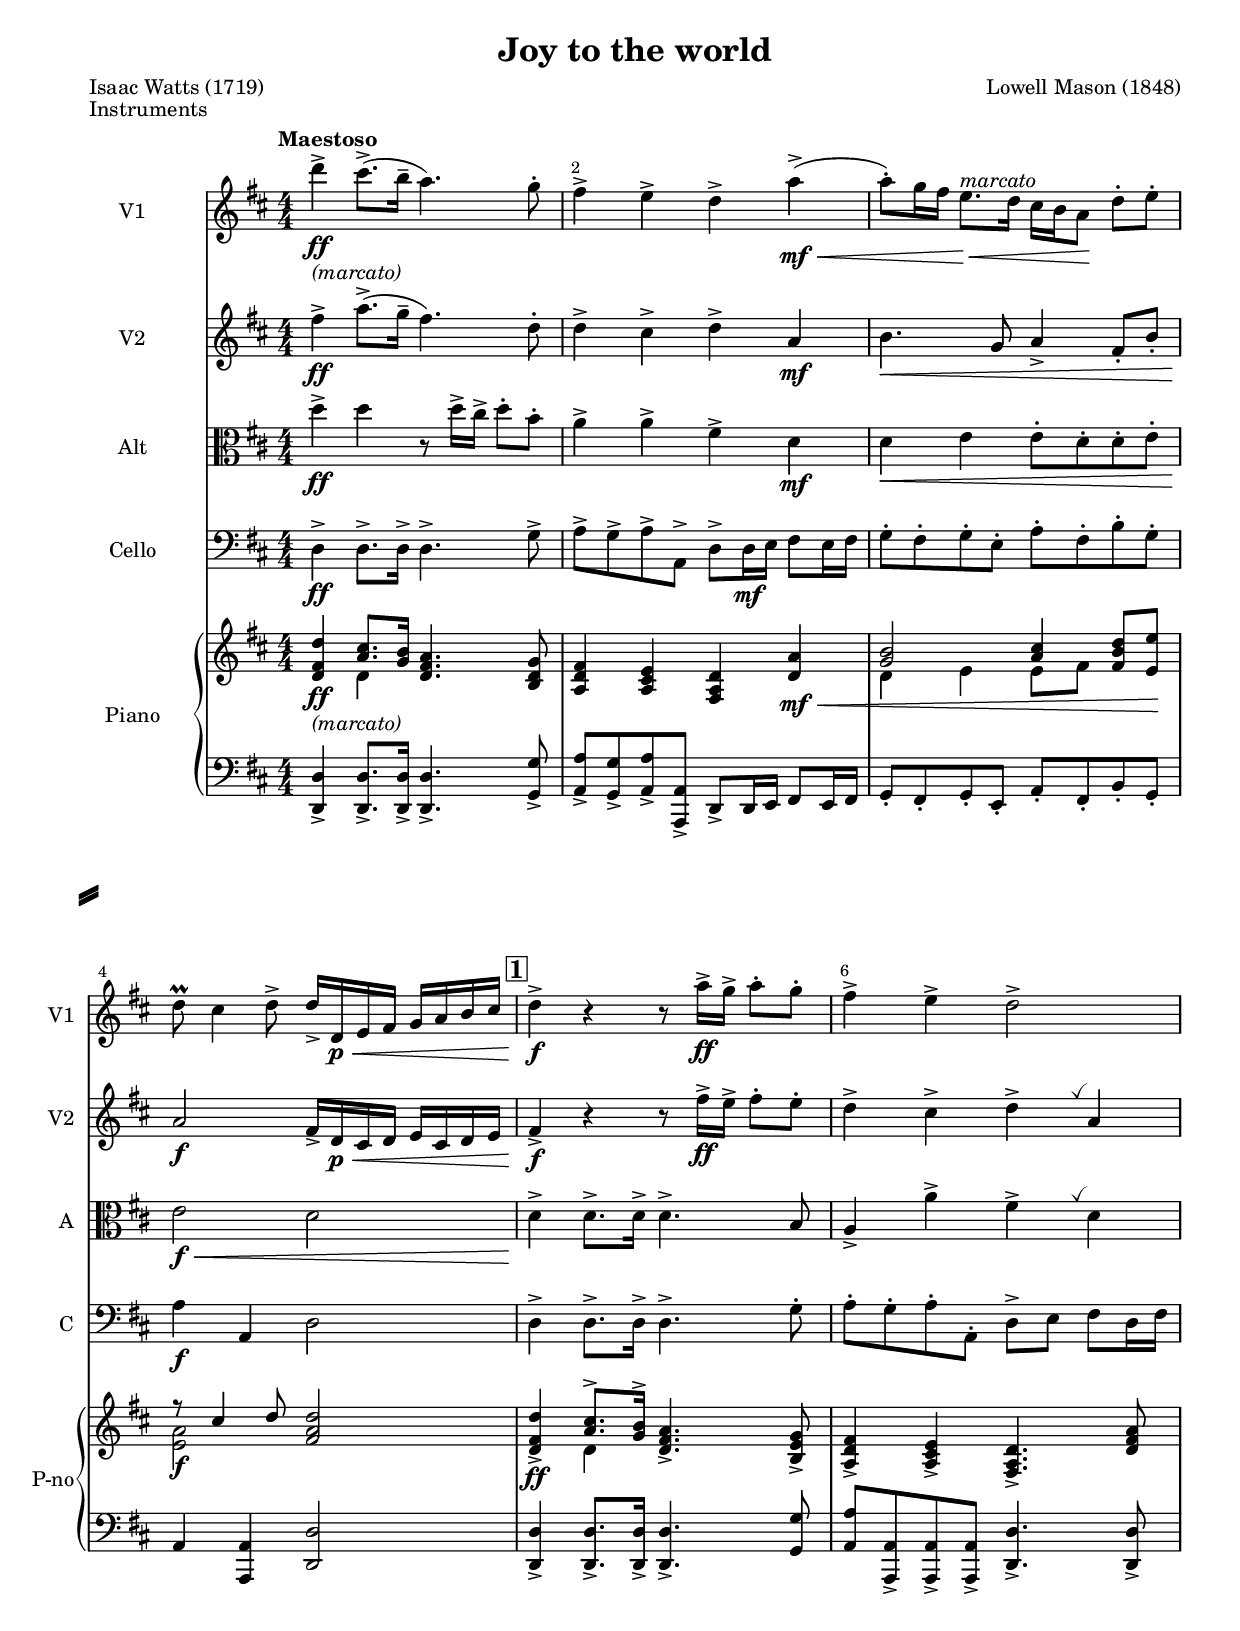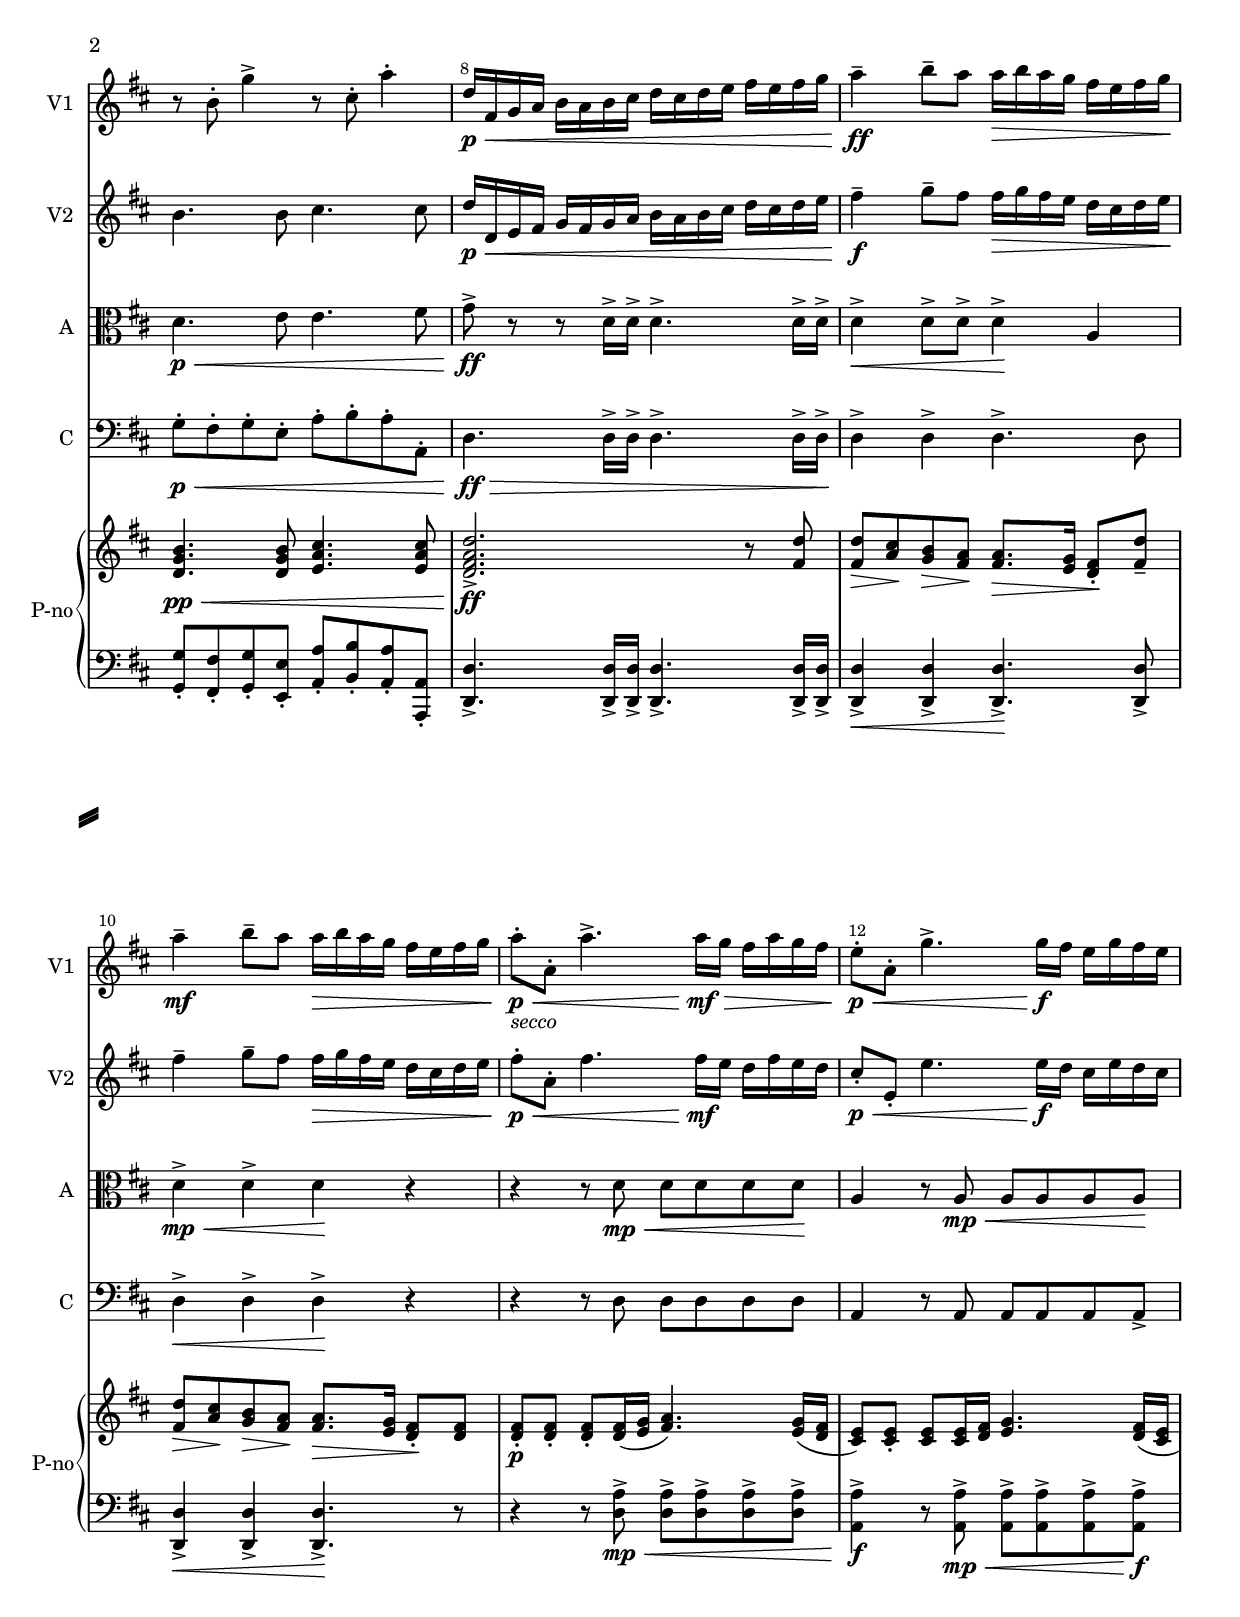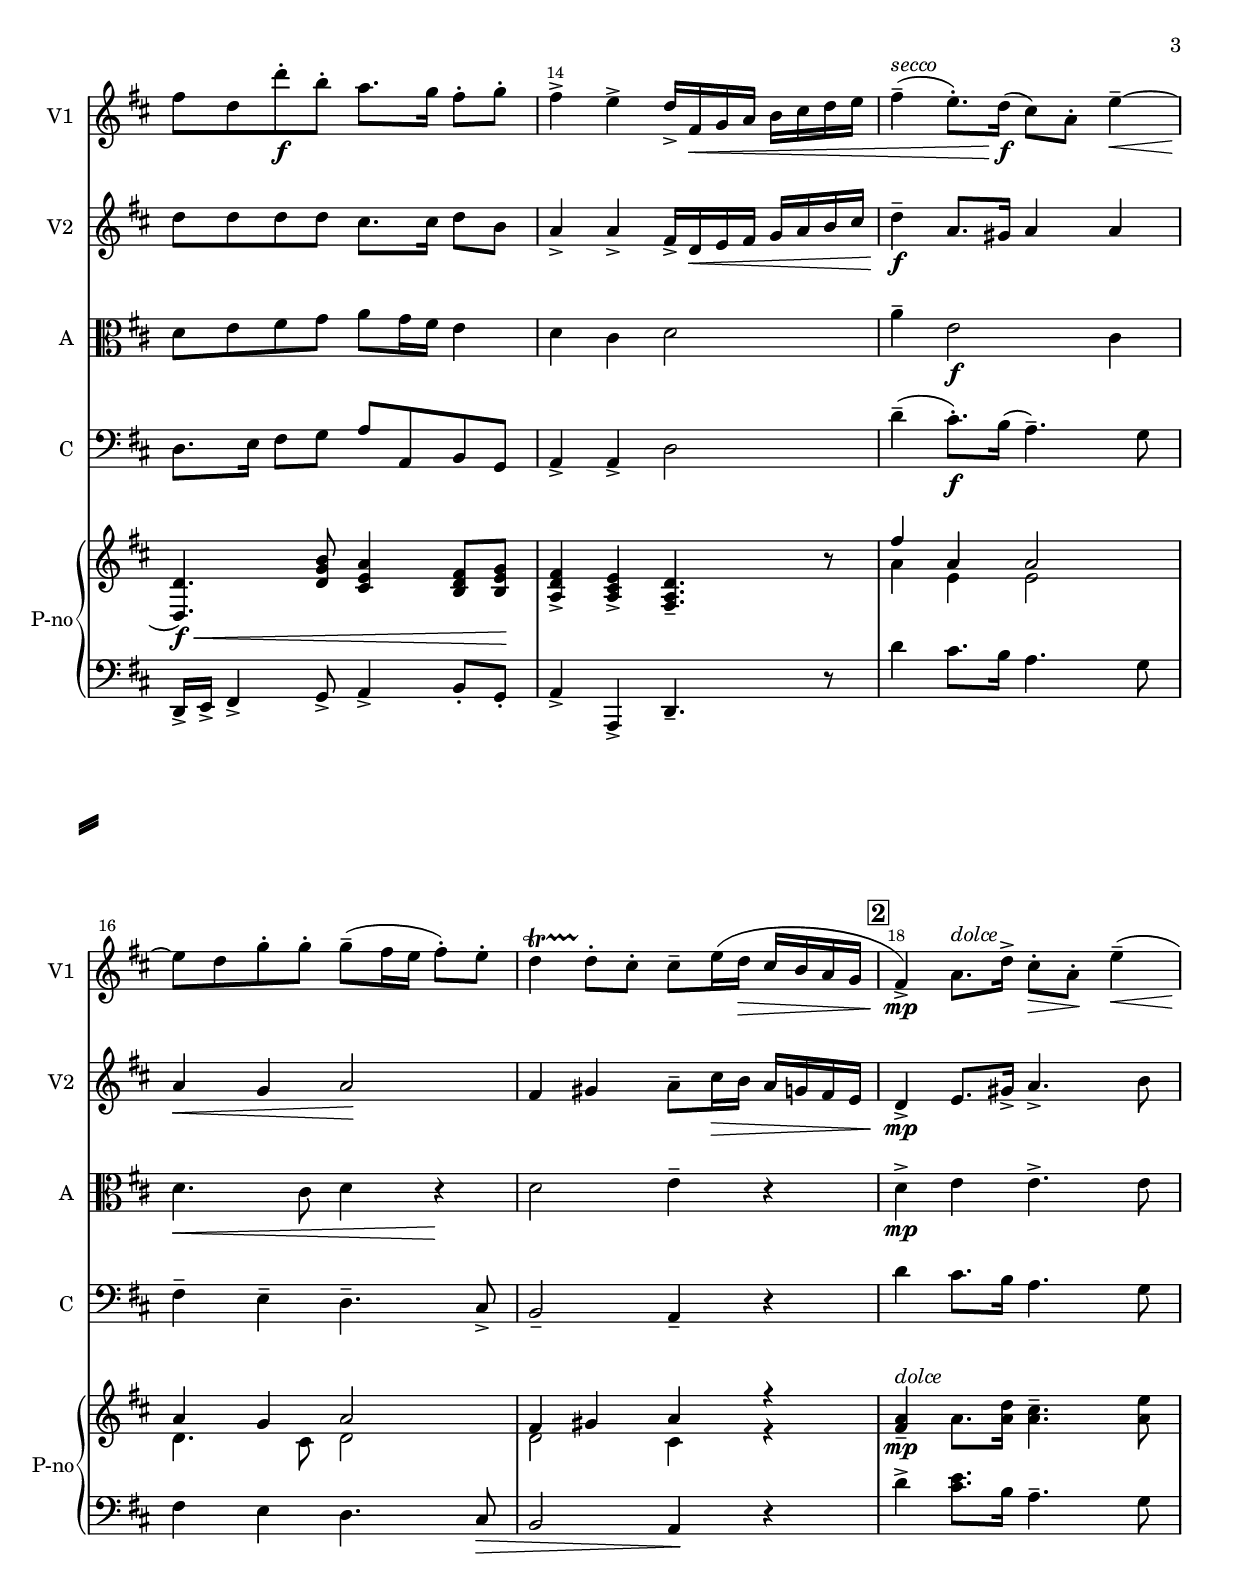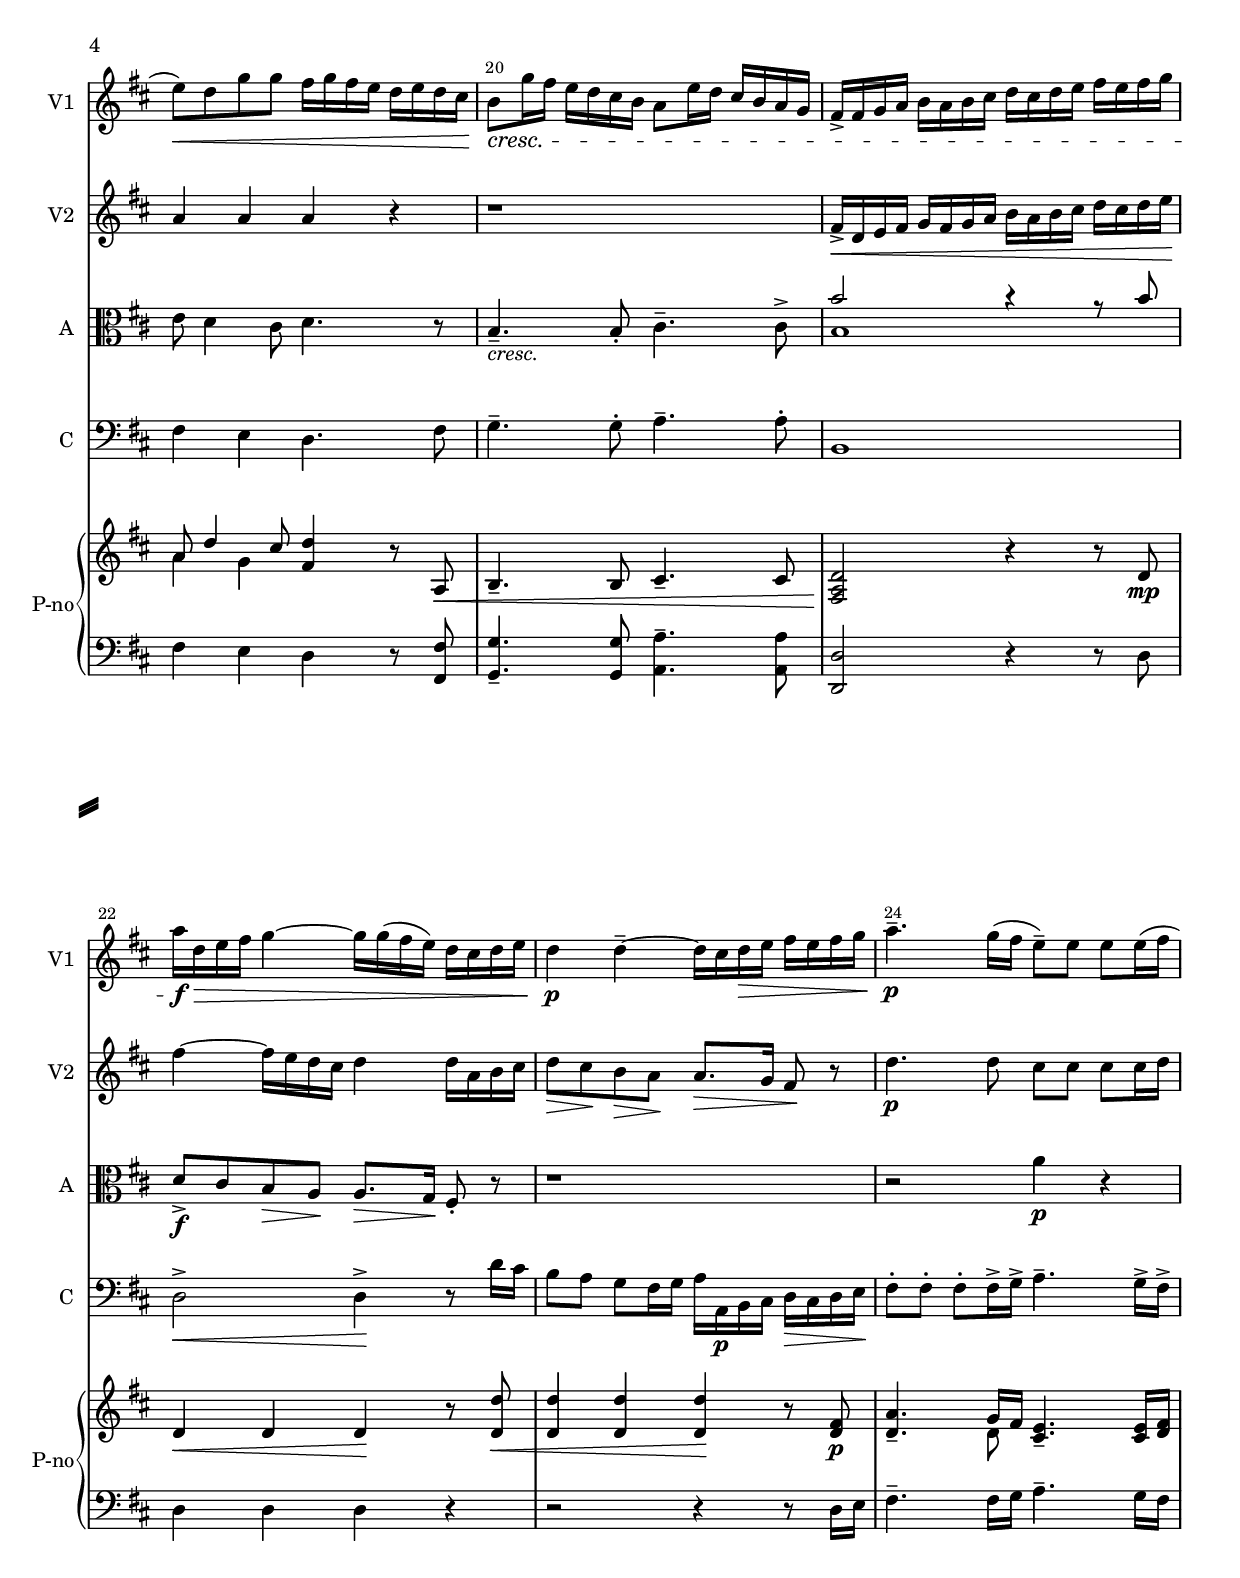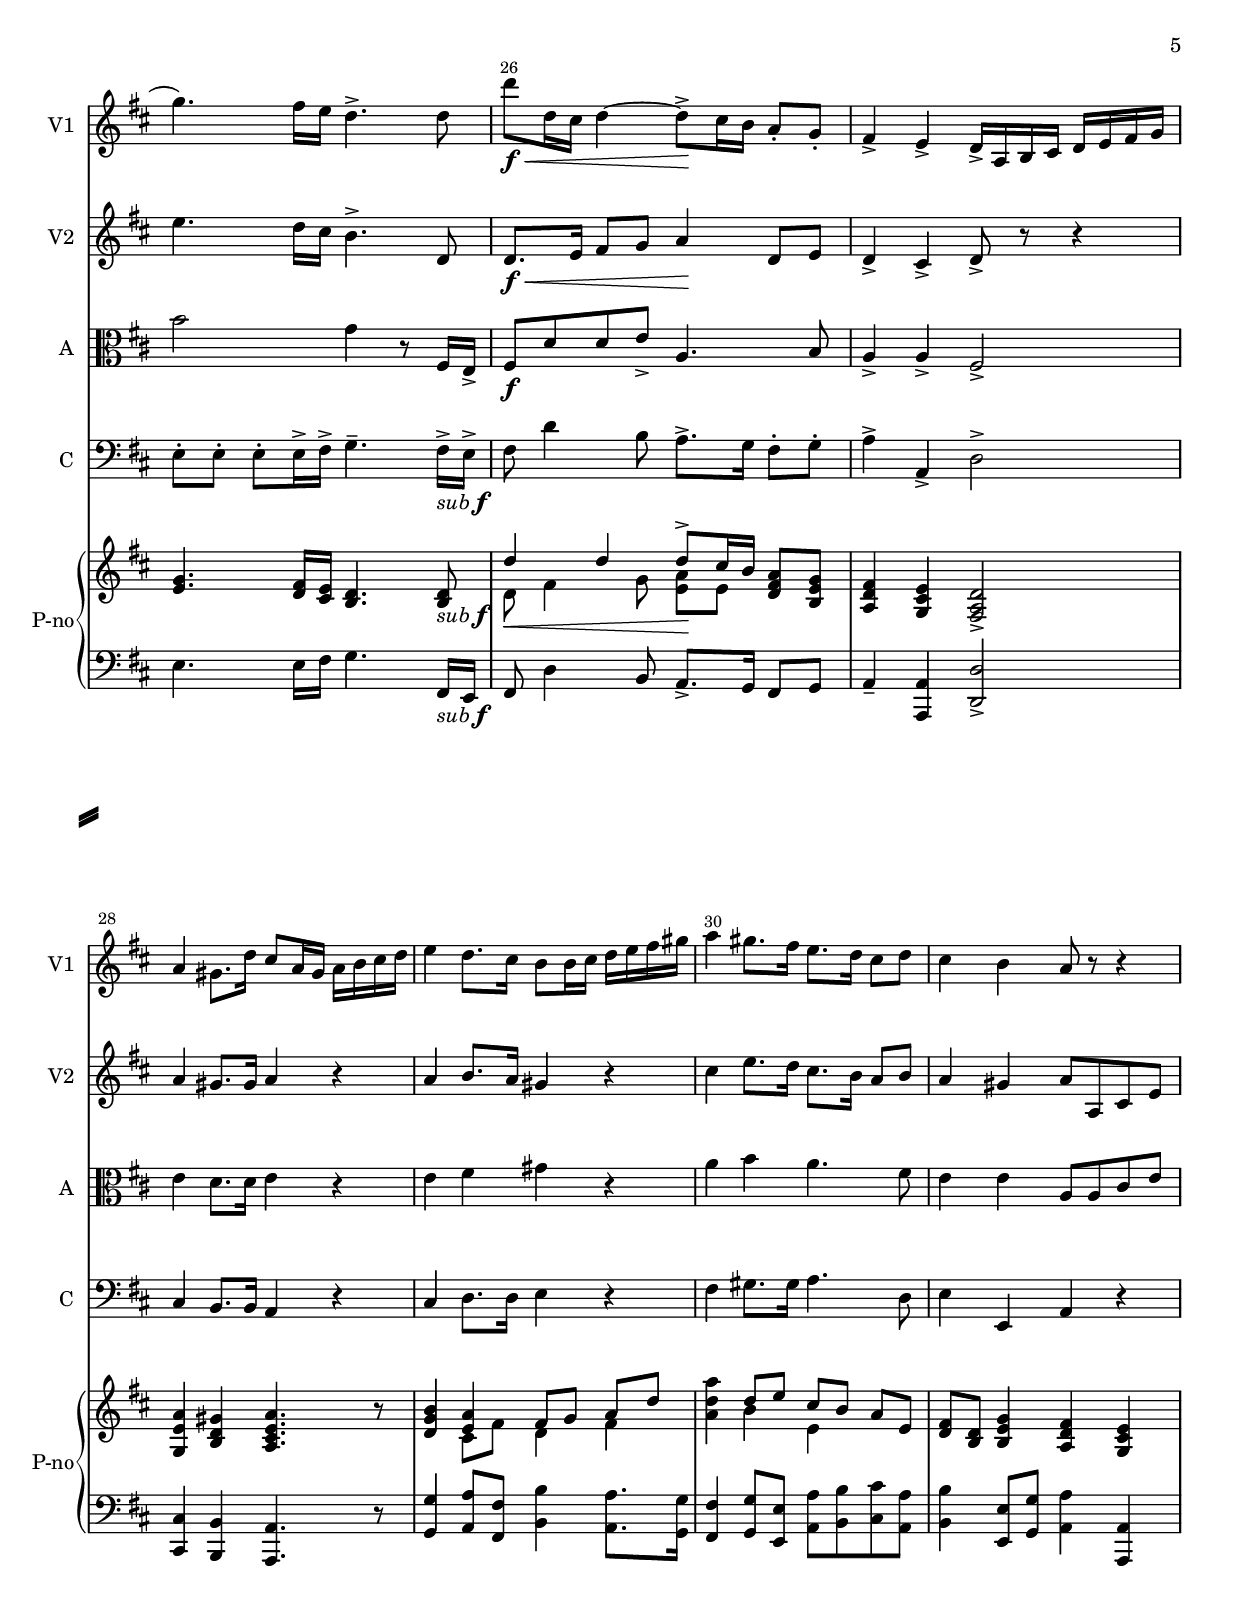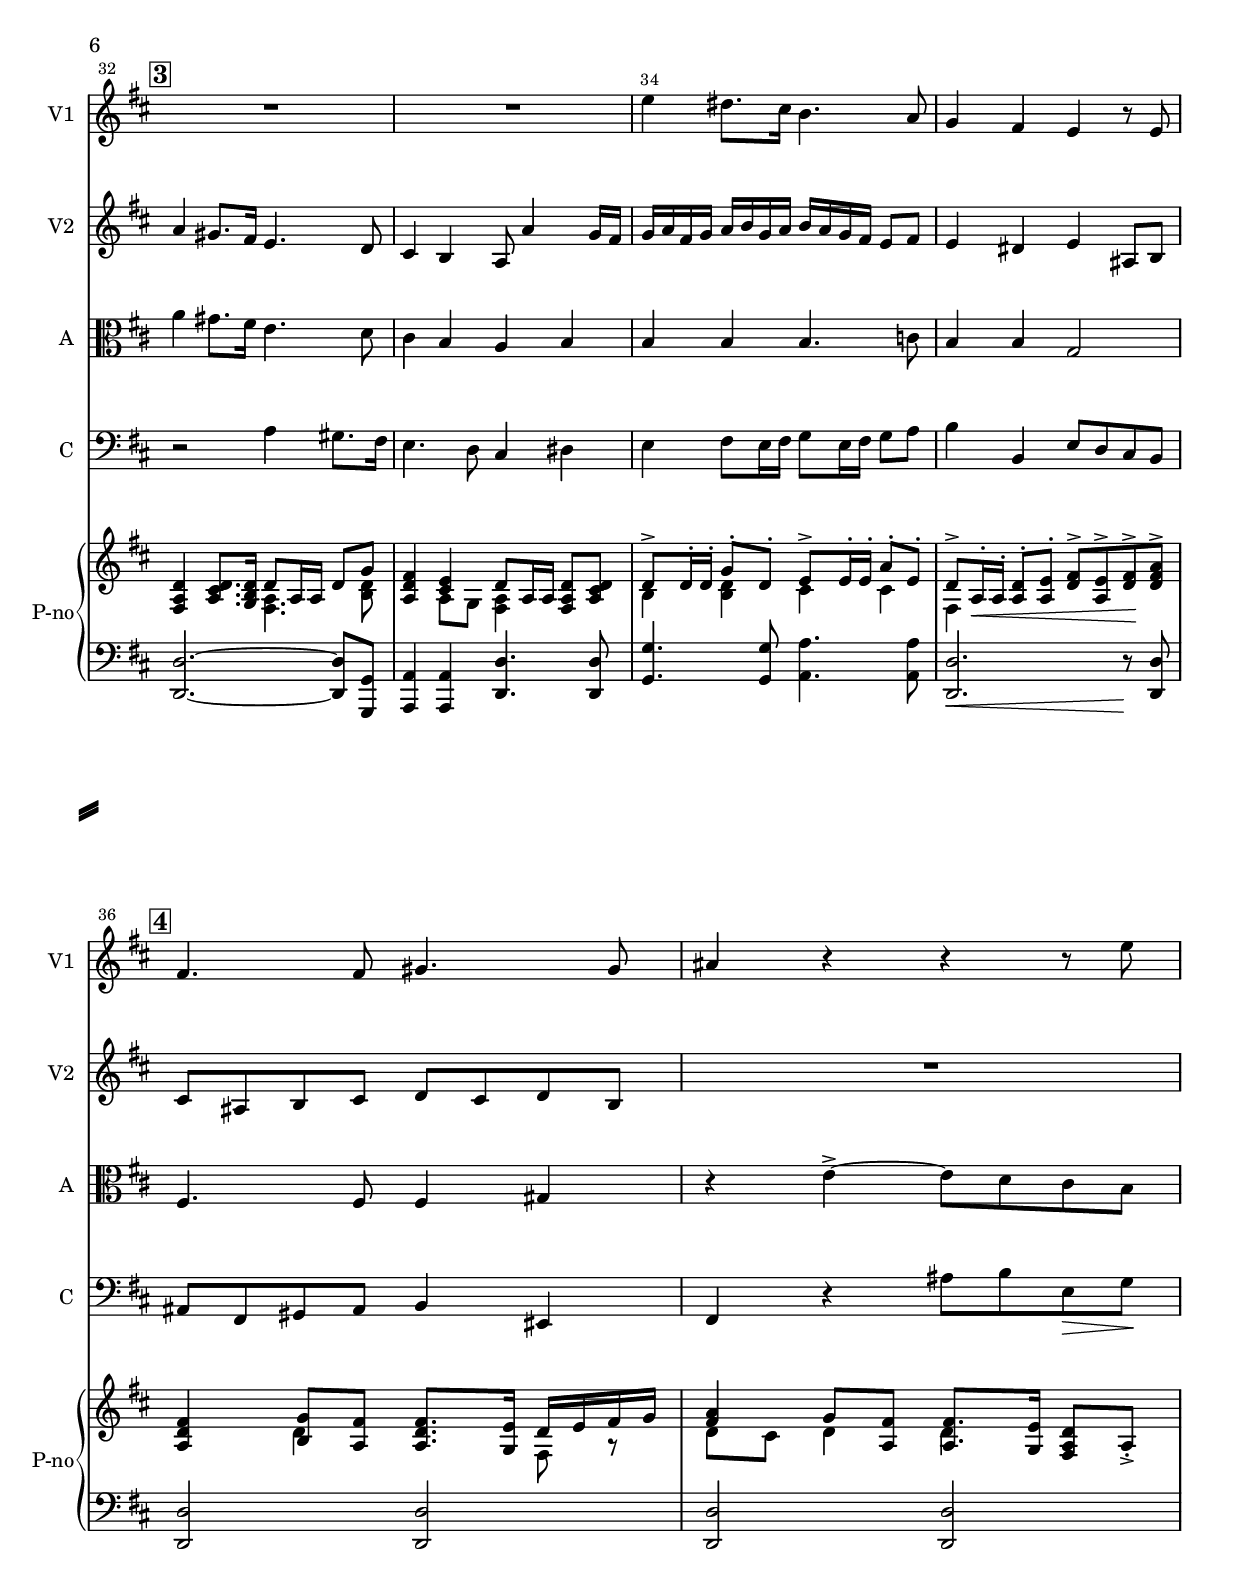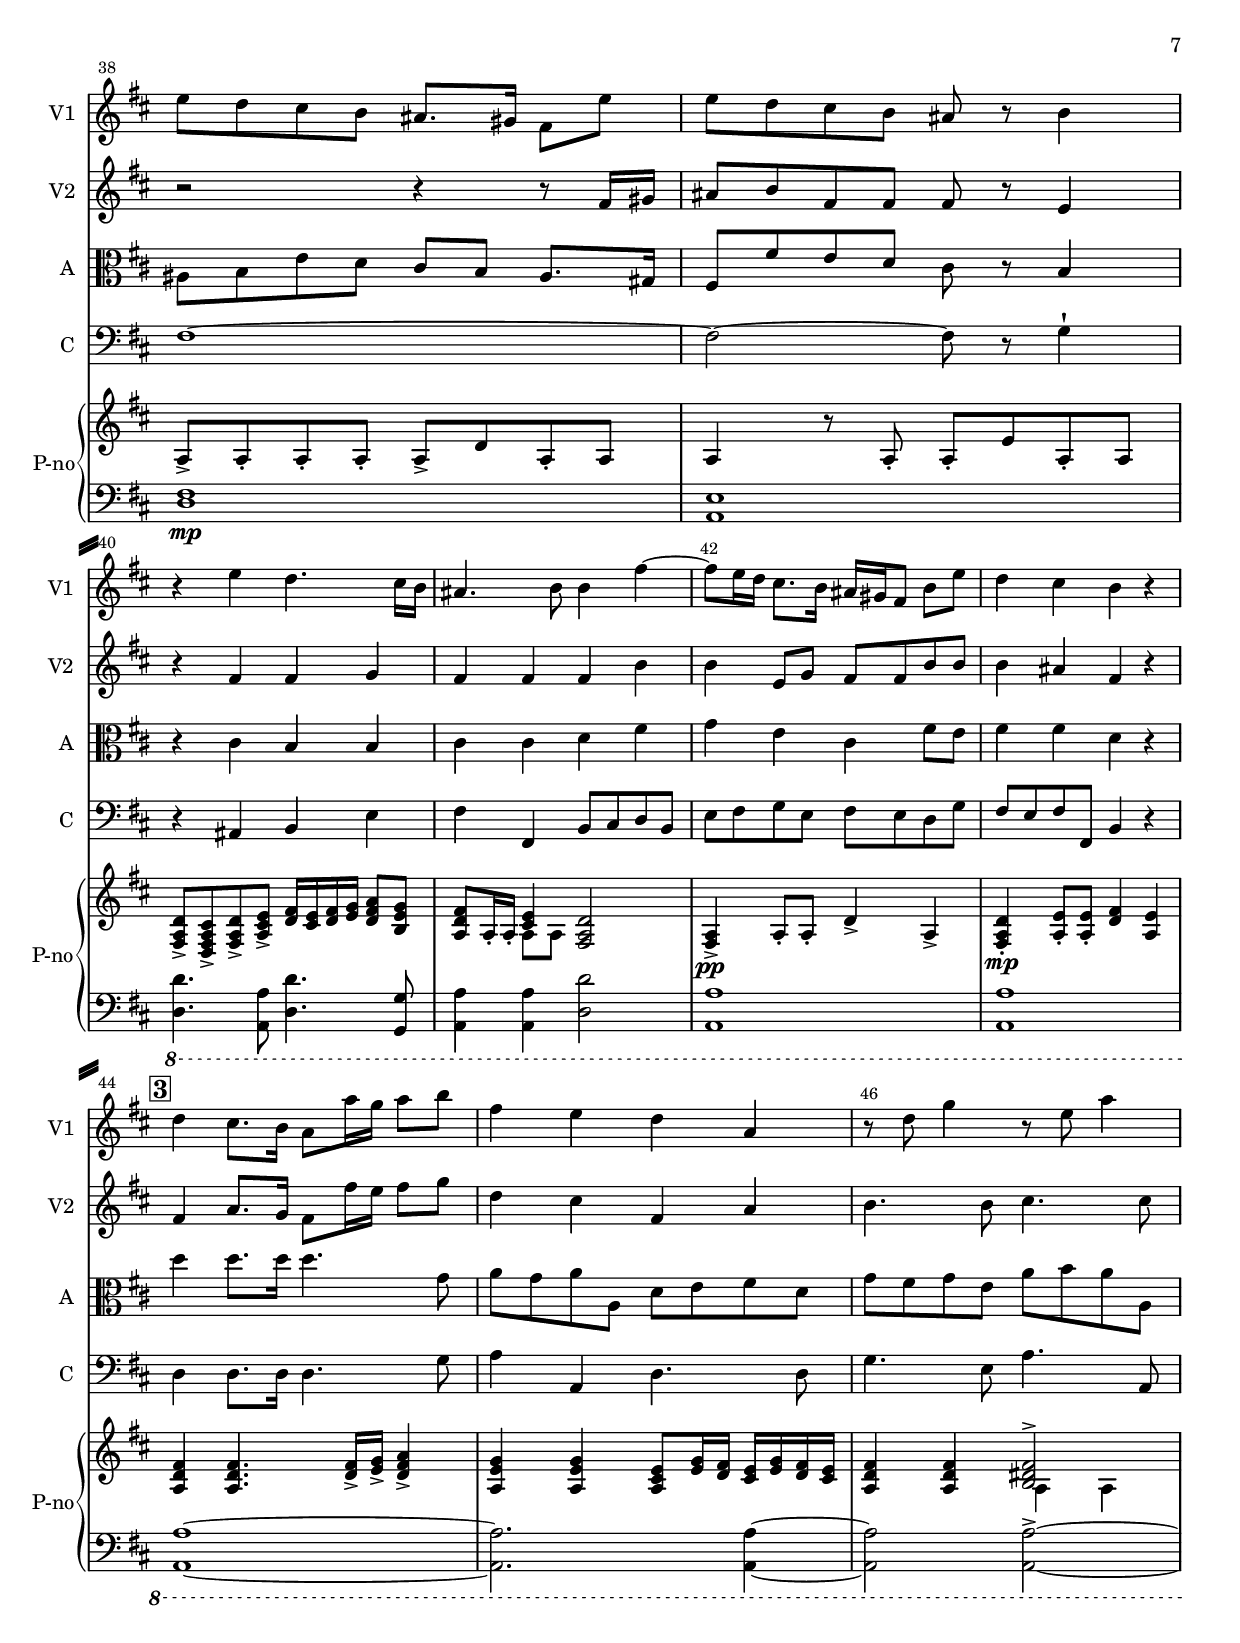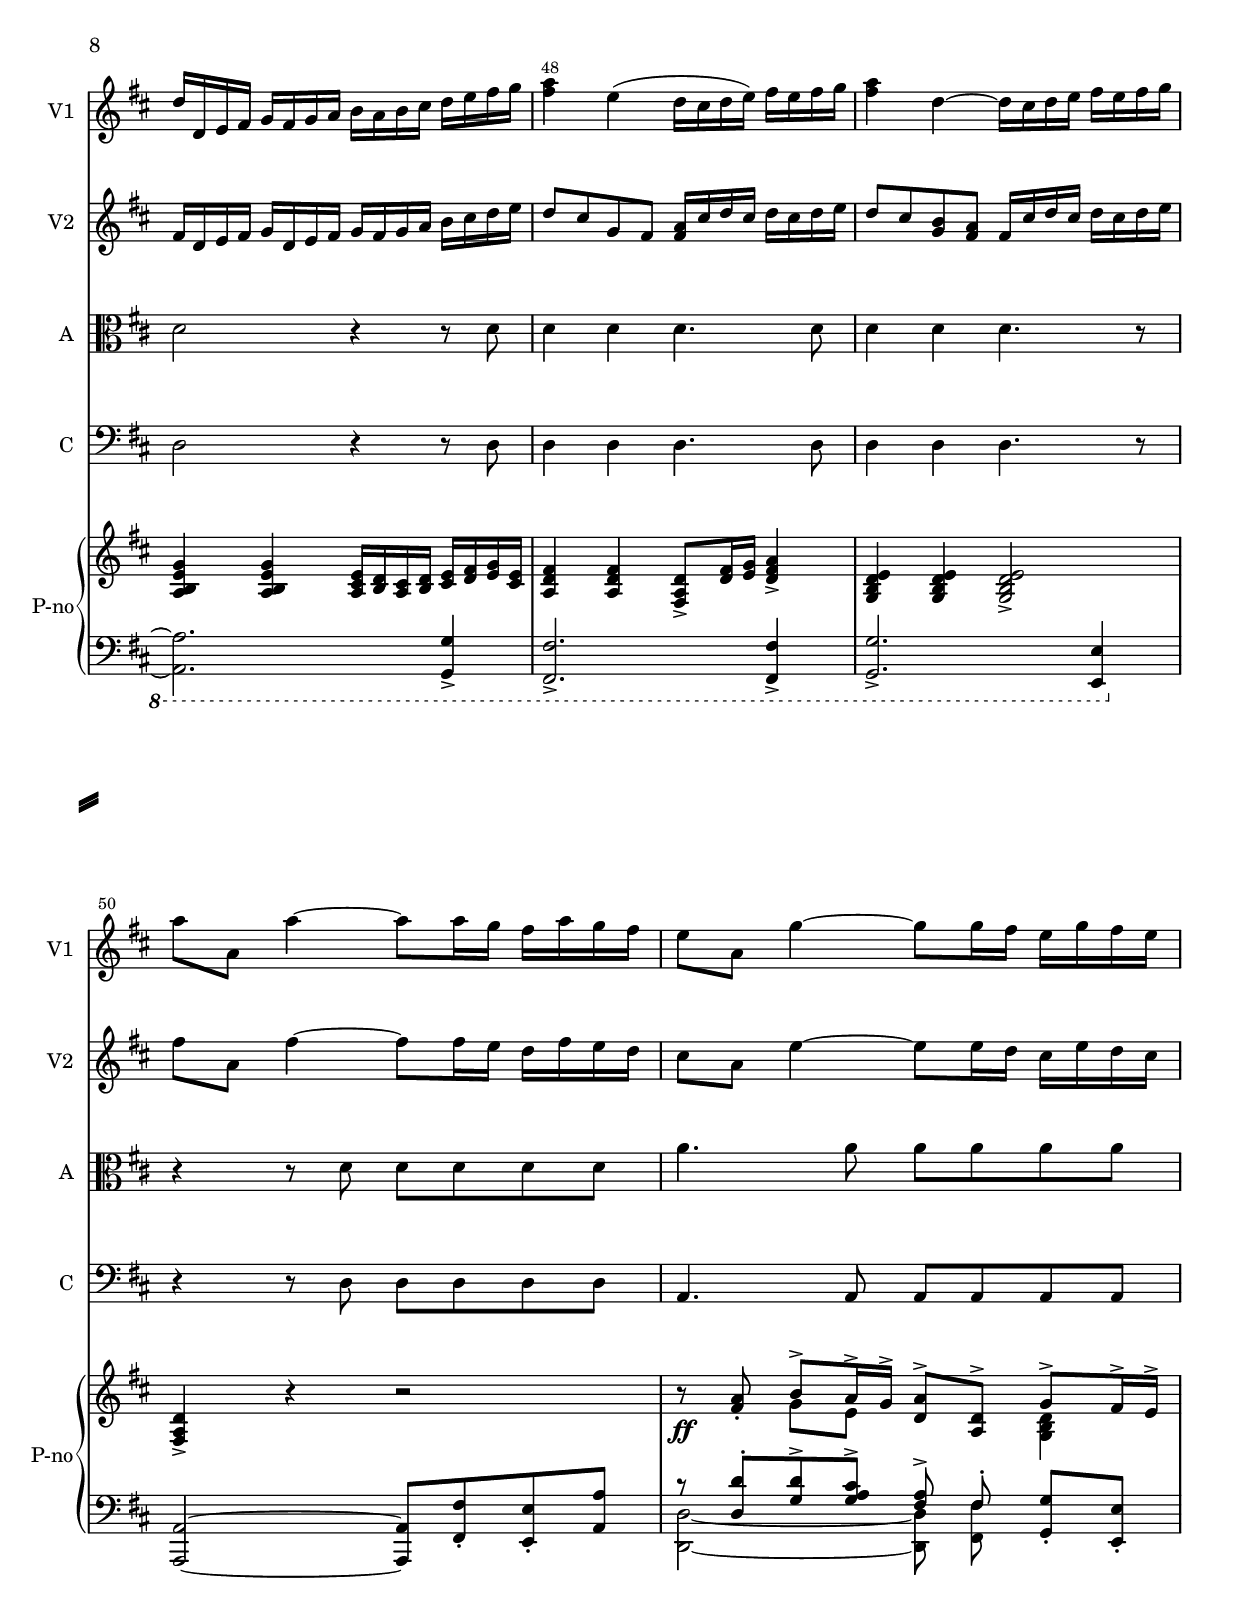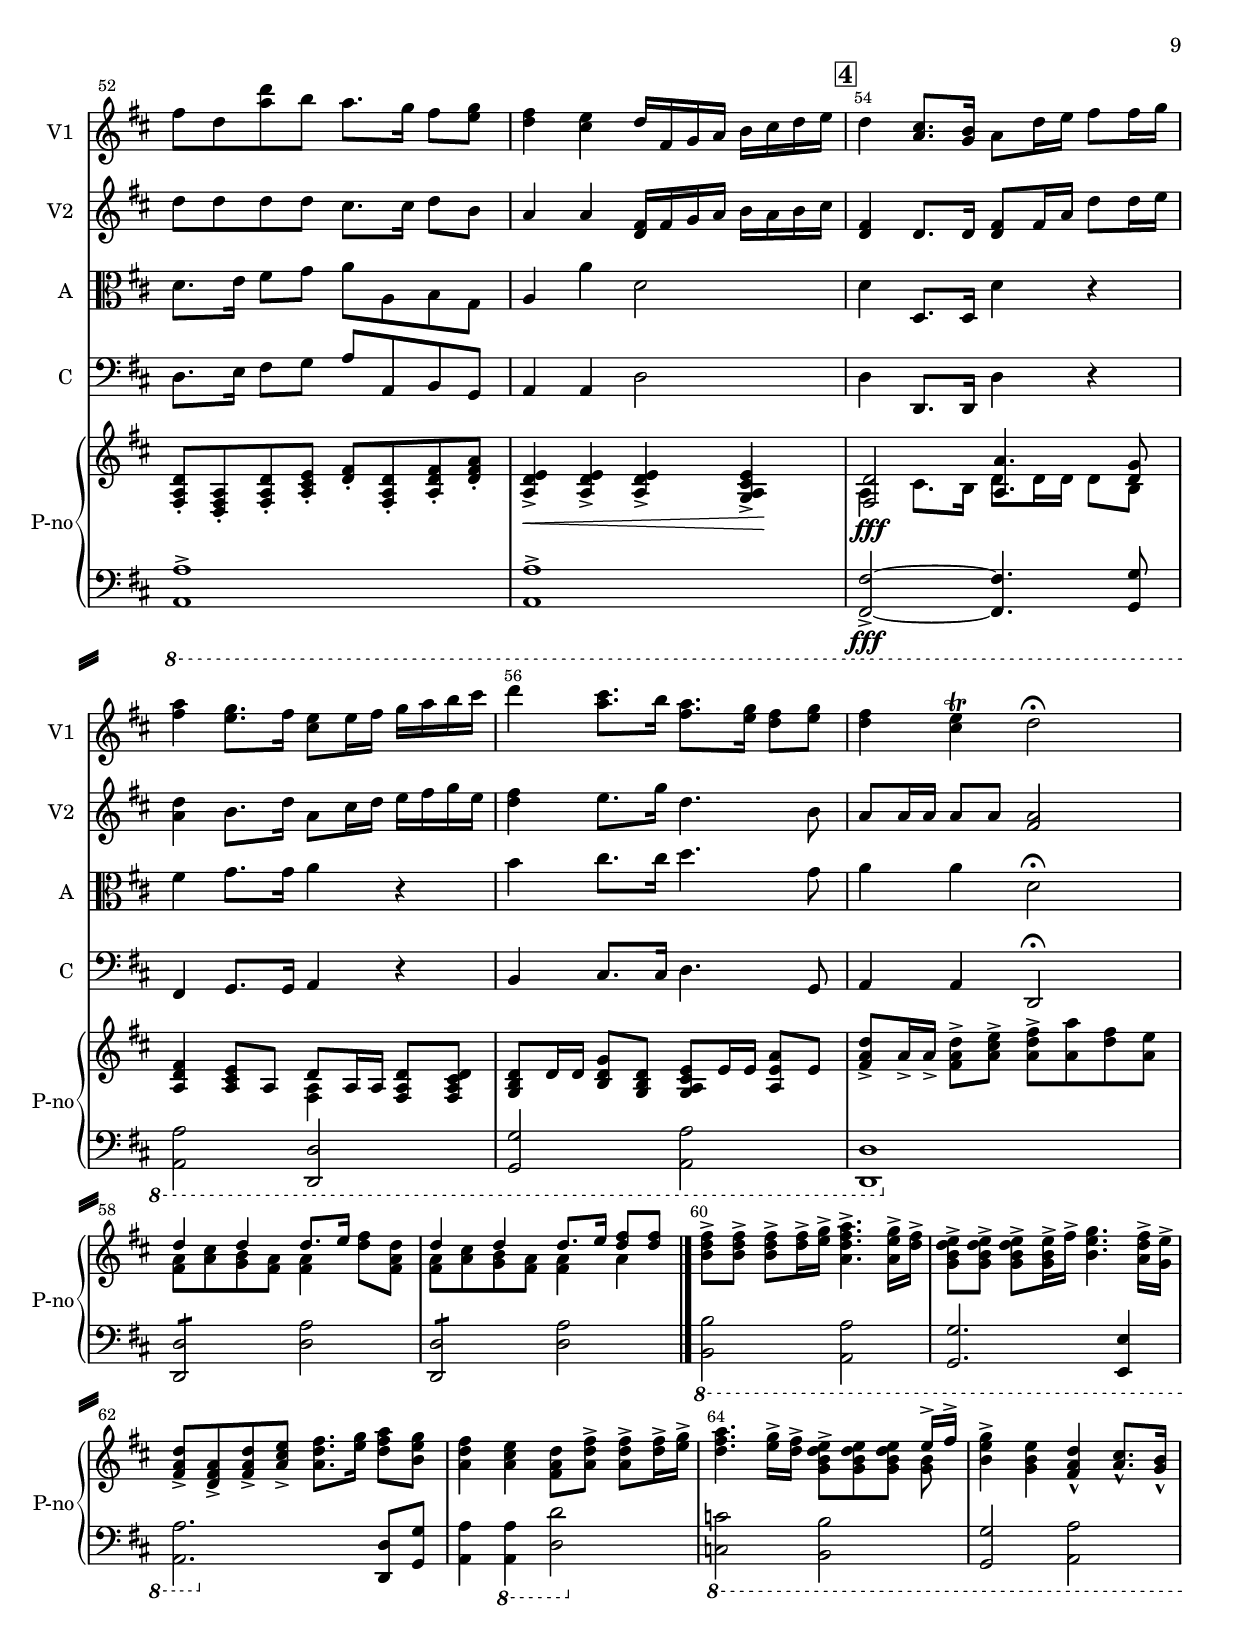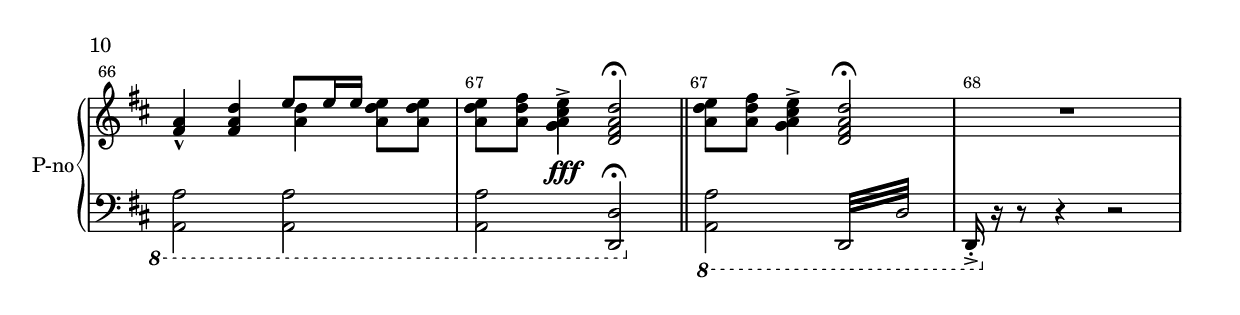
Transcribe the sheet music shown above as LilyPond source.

\version "2.24.2"

% закомментируйте строку ниже, чтобы получался pdf с навигацией
%#(ly:set-option 'point-and-click #f)
#(ly:set-option 'midi-extension "mid")
#(set-default-paper-size "a4")
#(set-global-staff-size 18)

\include "articulate.ly"

\header {
  title = "Joy to the world"
  poet = "Isaac Watts (1719)"
  composer = "Lowell Mason (1848)"
  % Удалить строку версии LilyPond 
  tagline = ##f
}

  \paper {
  top-margin = 15
  left-margin = 15
  right-margin = 10
  bottom-margin = 15
  indent = 20
  ragged-bottom = ##f
%  system-separator-markup = \slashSeparator
}


abr = { \break }
%abr = {}

pbr = { \pageBreak }
%pbr = {}

breathes = { \once \override BreathingSign.text = \markup { \musicglyph #"scripts.tickmark" } \breathe }

melon = { \set melismaBusyProperties = #'() }
meloff = { \unset melismaBusyProperties }
solo = ^\markup\italic"Соло"
tutti =  ^\markup\italic"Все"

co = \cadenzaOn
cof = \cadenzaOff
cb = { \cadenzaOff \bar "||" }
cbr = { \bar "" }
cbar = { \cadenzaOff \bar "|" \cadenzaOn }
stemOff = { \hide Staff.Stem }
nat = { \once \hide Accidental }
%stemOn = { \unHideNotes Staff.Stem }

partiall = { \set Timing.measurePosition = #(ly:make-moment -1/4) }

global = {
  \key d \major
  \time 4/4
  \numericTimeSignature
  \override Score.BarNumber.break-visibility = #end-of-line-invisible
  \override Score.BarNumber.X-offset = #1
  \override Score.BarNumber.self-alignment-X = #LEFT
%  \override DynamicText.X-offset = #-2.5
  \override MultiMeasureRest.expand-limit = #2
  \set Score.barNumberVisibility = #(every-nth-bar-number-visible 2)
  \set Score.rehearsalMarkFormatter = #format-mark-box-numbers
  \set Score.skipBars = ##t
}

sopvoice = \relative c'' {
  \global
  \dynamicUp
  \autoBeamOff
  R1*4
  
  
  % soprano 1
  \mark \default
  d4->_\f cis8.-> b16-> a4.-> g8 |
  fis4 e d4. a'8 |
  b4.\< b8 cis4. cis8\! | \abr
  
  d2. r8 d |
  d[(\> cis])\! b[(\> a])\! a8.[(\> g16] fis8)\! d' |
  d[(\> cis])\! b[(\> a])\! a8.[(\> g16] fis8)\! fis | \abr
  
  fis8 fis\< fis fis16[( g]) a4.\! g16[( fis]) |
  e8\< e e e16[( fis])\! g4. fis16[( e]) |
  d8\<( d'4) b8 a8.[(\! g16] fis8) g | \abr
  
  fis4 e d2 |
  R1*3
  
  % soprano 2
  \mark \default
  a'4_\mp_\< a8. d16 cis4. e8 |
  a,8(\! d4) cis8 d4. r8 | \abr
  
  R1*2 | r2 r4 r8 d |
  d8[(\> cis])\! b[(\> a])\! a8.[(\> g16] fis8)\! fis | \abr
  
  a4.\> g16[( fis])\! e8 e e e16[( fis]) |
  g4.\> fis16[( e]) d8\! d d d |
  d'4\< d d8( cis16[ b]\! a8) g | \abr
  fis4 e d2 |
  R1*4
  \abr
  
  % soprano 3
  \break
  \change Staff = tenorstuff
  \mark \default
  d4_\f-> d8.-> d16-> d4.-> g8 |
  fis4 e d4. fis8 |
  g4.\< g8 e4. e8\! |
  d2. r8 fis | \abr
  
  fis([\> a])\! g([\> fis])\! fis8.([\> e16] d8)\! fis |
  fis([\> a)]\! g[(\> fis)]\! fis8.[(\> e16] d8)\! r |
  r4. a8 a8 d a a | \abr
  
  a4 r8 a8 a e' a, a |
  a\<( d4) e8 fis8.[( g16]\! a8) g |
  fis4 e d2
  

  R1*12
   \break
  \change Staff = upstaff 
  %soprano 4
  
  \mark \default
  d'4_\ff_\< cis8. b16 a4. g8 |
  fis4 e\! d4. a'8_\< |
  b4. b8 cis4. cis8 |
  d2.\! r8 d | \abr
  
  d4 d d4. d8 |
  d4 d d8.[( e16] fis8) fis |
  <d fis> q q q16[( <g e>]) <a fis>4. <g e>16[( <fis d>]) | \abr
  
  <d e>8 q q <d e>16[( <d fis>]) <e g>4. fis16[( e]) |
  d4. <cis e>8 <d fis>8.[( <e g>16]) <fis a>8[( <e g>]) |
  <d fis>4 <cis e> <a d>2
  
  R1*6
  \bar "|."
  
  
}


altvoice = \relative c' {
  \global
  \dynamicDown
  \autoBeamOff
  R1*4
  
  % alto 11
  fis4 a8. g16 fis4. e8 |
  d4 cis d4. fis8 |
  g4. g8 e4. e8 |
  
  fis2. r8 fis |
  fis([ a)] g([ fis)] fis8.([ e16] d8) fis |
  fis([ a)] g([ fis)] fis8.([ e16] d8) d |
  
  d8 d d d16[( e]) fis4. e16([ d)] |
  cis8 cis cis cis16[( d]) e4. d16[( cis)] |
  d8( a'4) g8 e4( d8) e |
  
  d4 cis d2 |
  R1*3
  
  % alto 2
  fis4 e8. a16 a4. a8 |
  a4 g fis4. r8 |
  
  R1*3 | r2 r4 r8 d |
  d4. d8 cis cis cis cis16[( d]) |
  e4. d16[( cis]) b8 b b b |
  d( fis4) g8 a8.[( e16] fis8) e |
  
  d4 cis d2 | R1*4
  
  %alto 3
    \change Staff = tenorstuff
  d4 cis8. b16 a4. d8 |
  d4 cis d4. d8 |
  d4. d8 cis4. cis8 |
  d2. r8 d |
  
  d4 d d4. d8 |
  d4 d d( d8) a |
  a a a a a4. a8 |
  
  a a a a a4.  a8 |
  a( d4) cis8 d8.[( e16] fis8) e |
  d4 cis a2 |
 
  R1*12
   \change Staff = upstaff
  %R1*12
  
  % alto 4
  
  d'4 cis8. b16 a4. g8 |
  fis4 e d4. a'8 |
  b4. b8 cis4. cis8 |
  d2. r8 d8 |
  
  d8[(\> cis])\! b[(\> a])\! a8.[(\> g16] fis8\!) d' |
  d8[(\> cis])\! b[(\> a])\! a8.[(\> g16] fis8\!) d' |
  b8\< b b b8 d4.\! d8\< |
  
  <g, b>8 q q q16[( a]) b4.\! a16[(\> g])\! |
  fis4.\< a8 a4 d8[( b]) |
  a4 a fis2\! |
  R1*6
  
}


tenorvoice = \relative c' {
  \global
  \dynamicUp
  \autoBeamOff
  R1*4
  
  % tenor 1
  a4 d8. d16 d4. b8 |
  a4 g fis4. d'8 |
  d4. d8 a4. a8 |
  
  d,2. r8 d' |
  d4 d d4. d8 |
  d4 d d4. r8 |
  
  r4 r8 a8 a a a a |
  a4. a8 a a a a |
  fis8( a4) d8 cis8.[( a16] d8) b |
  
  a4 g fis2 |
  R1*3
  
  % tenor 2
  d'4 cis8. b16 a4. g8 |
  fis4 e d4. a'8\< |
  b4. b8 cis4. cis8 |
  d2.\! r8 d |
  d8[(\> cis])\! b[(\> a])\! a8.[(\> g16] fis8)\! r8 |
  r2 r4 r8 d16[( e]) |
  
  fis8\< fis fis fis16[( g]) a4. g16[( fis]) |
  e8 \< e e e16[( fis]) g4.\! fis16[( e]) |
  fis8( d'4) d8 e4( d8) b |
  
  a4 g fis2 | R1*4
  
  %tenor 3
    \change Staff = bassstuff
   fis4 a8. g16 fis4. b8 |
  a4 a8[( g]) fis4. a8 |
  b4. b8 a4. g8 |
  fis2. r8 a |
  
  a[( cis]) b[( a]) a8.[( g16] fis8) a |
  a[( cis]) b[( a]) a8.[( g16] fis8) a16[( g]) |
  fis8 fis fis fis16([ g)] a4. g16[ fis] |
  
  e8 e e e16([ fis)] g4. fis16([ e)] |
  fis8.[( g16] a8) a a4( d8) b |
  a4 a8[( g]) fis2
  
  R1*12
  \change Staff = downstaff
 % R1*12
  
  %tenor 4
  
  d'4 cis8. b16 a4. g8 |
  fis4 e d4. a'8 |
  b4. b8 cis4. cis8 |
  d2. r8 d |
  
  d4 d d4. d8 |
  d4 d d8.[( e16] fis8) fis |
  <fis d> q q q16[( <g e>]) <fis d>4. <g e>16[( <fis d>]) |
  
  <b, d>8 q q q q4. fis'16[( e]) |
  d4. <cis e>8 <d fis>8.[( <e g>16]) <d fis>8[( <b e>]) |
  <d fis>4 <cis e> d2 |
  R1*6
  
}


bassvoice = \relative c {
  \global
  \dynamicUp
  \autoBeamOff
  R1*4
  
  %bass 1
  d4-> d8.-> d16-> d4.-> g,8-> |
  a4 a d4. r8 |
  R1 |
  
  r2 r4 r8 d8 |
  d4\< d d4.\! d8 |
  d4\< d d4.\! r8 |
  
  r4 r8 d d\< d d d\! |
  a4. a8 a\< a a a\! |
  d16[( e] fis4) g8 a4( b8) g |
 
  a4 a, d2 |
  R1*3
  
  % bass 2
  R1 | r2 r4 r8 fis |
  
  g4. g8 a4. a8 |
  d,2. r4 |
  R1*2 |
 
  R1
  r2 r4 r8 fis16[( e]) |
  fis8( d'4) b8 a8.[( g16] fis8) g |
  
  
  a4 a, d2 | R1*4
  
  %bass 3
  \change Staff = bassstuff
  d4-> d8.-> d16-> d4.-> g,8 |
  a4 a d4. d8 |
  g4. g8 a4. a8 |
  d,2. r8 d |
  
  d4 d d4. d8 |
  d4 d d4. a'8 |
  d,8\< d d d16[( e]) fis4.\! e16[( d]) |
  
  a8\< a a a a4.\! a8 |
  d4. a8 d4. g,8 |
  a4 a d2
  
   
   R1*12
   \change Staff = downstaff
   %  R1*12
  
  %bass 4

  d'4 cis8. b16 a4. g8 |
  fis4 e d4. a'8 |
  b4. b8 cis4. cis8 |
  d2. r8 d |
  
  d8[( cis]) b[( a]) a8.[( g16] fis8) d' |
  d8[( cis]) b[( a]) a8.[( g16] fis8) d' |
  b8 b b b a4. a8 |
  
  g8 g g g g4. e8 |
  a4. a8 a4 d,8[( <g g,>]) |
  <a a,>4 q <a d,>2
  R1*6
  
}

lyricscore = \lyricmode {
  \set stanza = "1. " Joy to the World; the Lord is come!
Let earth re -- ceive her King!
Let e -- v'ry heart pre -- pare Him room,
And Heaven and na -- ture sing.
And Heaven and na -- ture sing.
And Heaven, and Heaven, and na -- ture sing.

 \set stanza = "2. " Joy to the earth, the Sa -- vior reigns!

rocks, hills and plains

Re -- peat the sound -- ing joy.
Re -- peat the sound -- ing joy.
Re -- peat, re -- peat  the sound -- ing joy.

 \set stanza = "3. " No more let sins and so -- rrows grow,
Nor thorns in -- fest the ground;
He comes to make his bless -- ings flow
Far as the curse is found.
Far as the curse is found.
Far as the curse is found.

 \set stanza = "4. " He rules the world with truth and grace,
And makes the na -- tions prove
The glo -- ries of His right -- eous -- ness,
And won -- ders of His love.
And won -- ders of His love.
And won -- ders, won -- ders of His love.
}

lyricscorea = \lyricmode {


\repeat unfold 47 \skip 1
Sa -- vior

\repeat unfold 21 \skip 1

\repeat unfold 8 \skip 1 %No more let sins and so -- rrows grow,
\repeat unfold 6 \skip 1 %Nor thorns in -- fest the ground;
\repeat unfold 8 \skip 1 %He comes to make his bless -- ings flow
Far as the curse is found.
Far as the curse is found.
Far as, % far as the curse is found.


}

lyricscoret = \lyricmode {


\repeat unfold 22 \skip 1
And Heaven and na -- ture sing.
And Heaven and na -- ture sing,


\repeat unfold 14 \skip 1
Let men their songs e -- mploy;
While fields and floods, 
Re -- peat the sound -- ing joy.
Re -- peat the sound -- ing joy.
Re -- peat, re -- peat the sound -- ing joy.

% No more let sins and so -- rrows grow,
% Nor thorns in -- fest the ground;
\repeat unfold 14 \skip 1

%He comes to make his bless -- ings flow
\repeat unfold 8 \skip 1
Far as the curse is found.
Far as the curse is found.
Far as, % far as the curse is found.


}

lyricscoreb = \lyricmode {

\repeat unfold 48 \skip 1

\repeat unfold 8 \skip 1 

% No more let sins and so -- rrows grow,
% Nor thorns in -- fest the ground;
\repeat unfold 14 \skip 1

%He comes to make his bless -- ings flow
%\repeat unfold 9 \skip 1
Far as the curse is found.
Far as the curse is found.
Far as, far as the curse is found.

He rules the world with truth and grace,
And makes the na -- tions prove
The glo -- ries of His right -- eous -- ness,m
And won -- ders of His love.
}

choirscore = \new ChoirStaff <<
      \new Staff = "upstaff" \with {
        instrumentName = \markup { \right-column { "Сопрано" "Альт"  } }
        shortInstrumentName = \markup { \right-column { "С" "А"  } }
        midiInstrument = "voice oohs"
      } <<
        \new Voice = "soprano" { \voiceOne \sopvoice }
        \new Voice  = "alto" { \voiceTwo \altvoice }
      >>
      
      \new Staff = "tenorstuff" \with {
        instrumentName = \markup { \right-column { "Тенор"  } }
        shortInstrumentName = \markup { \right-column { "Т"  } }
        midiInstrument = "voice oohs"
      } {\clef "treble_8" \global s1*31 }
      
      \new Lyrics \lyricsto "soprano" { \lyricscore }
      \new Lyrics \lyricsto "alto" { \lyricscorea }
  
      \new Staff = "downstaff" \with {
        instrumentName = \markup { \right-column { "Тенор" "Бас" } }
        shortInstrumentName = \markup { \right-column { "Т" "Б" } }
        midiInstrument = "voice oohs"
      } <<
        \new Voice = "tenor" { \voiceOne \clef bass \tenorvoice }
        \new Voice = "bass" { \voiceTwo \bassvoice }
      >>
      
      \new Staff = "bassstuff" \with {
        instrumentName = \markup { \right-column { "Бас" } }
        shortInstrumentName = \markup { \right-column { "Б" } }
        midiInstrument = "voice oohs"
      } {\clef bass \global s1*31 }
      
      \new Lyrics \lyricsto "tenor" { \lyricscoret }
%      \new Lyrics \lyricsto "bass" { \lyricscoreb }
       
    >>

vinotes = \relative c''' {
  d4->\ff-\markup\italic"(marcato)" cis8.->( b16-- a4.) g8-. |
  fis4-> e-> d-> a'->\mf\<( |
  a8-.) g16 fis e8.\<^\markup\italic"marcato" d16 cis b a8\! d8-. e-. |
  
  d8\prall cis4 d8-> d16-> d,\p\< e fis g a b cis |
  \mark \default
  d4\f-> r r8 a'16->\ff g-> a8-. g-. |
  fis4-> e-> d2-> |
  
  r8 b8-. g'4-> r8 cis,8-. a'4-. |
  d,16\p\< fis, g a b a b cis d cis d e fis e fis g |
  a4--\ff b8-- a a16\> b a g fis e fis g\!| \abr
  
  a4--\mf b8-- a a16\> b a g fis e fis g |
  a8-.\p-\markup\italic"secco"\< a,-. a'4.-> a16\mf\> g fis a g fis |
  e8-.\p\< a,-. g'4.-> g16\f fis e g fis e | \abr
  
  fis8\! d8 d'8-.\f b-. a8. g16 fis8-. g-. |
  fis4-> e-> d16-> fis,\< g a b cis d e |
  fis4--^\markup\italic"secco"( e8.-.) d16(\f cis8) a-. e'4--~\< | \abr
  
  e8\! d8 g-. g8-. g--( fis16 e fis8-.) e-. |
  d4\startTrillSpan d8-.\stopTrillSpan cis-. cis8-- e16( d\> cis b a g |
  \mark \default
  fis4->)\mp a8.^\markup\italic"dolce" d16-> cis8-.\> a-.\! e'4--(\< | \abr
  
  e8)\< d8 g g8 fis16 g fis e d e d cis |
  b8\cresc g'16 fis e d cis b a8 e'16 d cis b a g |
  fis-> fis g a b a b cis d cis d e fis e fis g |  \abr
  
  a\f\> d, e fis g4~ 16 16( fis e) d cis d e |
  d4\p d~-- d16 cis d\> e fis e fis g |
  a4.--\p g16( fis e8--) 8 8 e16( fis | \abr
  
  g4.) fis16 e d4.-> d8 |
  d'8\f\< d,16 cis d4~8->\! cis16 b a8-. g-. |
  fis4-> e-> d16-> a b cis d16 e fis g |
  
  % page 6
  a4 gis8. d'16 cis8 a16 gis a b cis d | 
  e4 d8. cis16 b8 b16 cis d e fis gis |
  a4 gis8. fis16 e8. d16 cis8 d |
  
  cis4 b a8 r8 r4 | \abr
  \mark \default
  R1 |
   
   
   R1 |
   e'4 dis8. cis16 b4. a8  |
   g4 fis e r8 e | \abr
   
  fis4. fis8 gis4. gis8 |
   ais4 r  r r8 e'8
   
   e8 d cis b ais8. gis16 fis8 e'  |
   e8 d cis b ais r b4 | \abr
  
  % page 8
  r4 e d4. cis16 b |
   ais4. b8 b4 fis'4~ |
   fis8 e16 d cis8. b16 ais16 gis16 fis8 b e |
   d4 cis b r  | \abr
   
  d4 cis8. b16 a8 a'16 g a8 b |
   fis4 e d a |
   r8 d g4 r8 e a4 
   
  
  %page 10
    d,16 d, e fis g fis g a b a b cis d e fis g |
  <fis a>4 e( <d>16 cis d e) fis e fis g |
  
  <fis a>4  d4~ <d>16 cis d e fis e fis g |
  a8 a, a'4~8 16 g fis a g fis | 
  e8 a, g'4~8 16 fis e g fis e |
  
  %page 11
  fis8 d <a' d> b a8. g16 fis8 <e g> |
  <d fis>4 <cis e> d16 fis, g a b cis d e |
  d4 <cis a>8. <b g>16 a8 d16 e fis8 fis16 g |
  
  <fis a>4 <e g>8. fis16 <cis e>8 e16 fis g a b cis |
  d4 <a cis>8. b16 <fis a>8. <g e>16 <fis d>8 <e g> |
  <fis d>4  <e cis>\trill d2\fermata
  R1*2
  
}

vipart = \relative c {
  \global
  \vinotes
}

viscore = \new Staff \with {
  instrumentName = "V1"
  shortInstrumentName = "V1"
  midiInstrument = "violin"
} {
  \vipart
}

viinotes = \relative c'' {
  fis4->\ff a8.->( g16-- fis4.) d8-. |
  d4-> cis-> d-> a\mf |
  b4.\< g8 a4-> fis8-. b-. |
  
  a2\f fis16-> d\p\< cis d e cis d e |
  \mark \default
  fis4->\f r r8 fis'16->\ff e-> fis8-. e-. |
  d4-> cis-> d4-> \breathes a4 |
  
  b4. b8 cis4. cis8  |
  d16\p\< d, e fis g fis g a b a b cis d cis d e |
  fis4--\f g8-- fis fis16\> g fis e d cis d e\! |
  
  fis4-- g8-- fis fis16\> g fis e d cis d e |
  fis8-.\p\< a,-. fis'4. fis16\mf e d fis e d |
  cis8-.\p\< e,-. e'4. e16\f d cis e d cis |
  
    <d>8 d d d cis8. cis16 d8 b |
  a4-> a-> fis16-> d\< e fis g a b cis |
  d4--\f a8. gis16 a4 a |
  
  a\< g a2\! |
  fis4 gis a8-- cis16 \> b a g fis e |
  \mark \default
  d4->\mp e8. gis16-> a4.-> b8 |
  
  a4 a a r |
  r1 |
  fis16->\< d e fis g fis g a b a b cis d cis d e\! |
  
  fis4~ 16 e d cis d4 d16 a b cis |
  d8\> cis\! b\> a\! a8.\> g16 fis8\! r |
  d'4.\p d8 cis8 8 8 cis16 d |
  
  e4. d16 cis b4.-> d,8 |
  d8.\f\< e16 fis8 g <a >4\! d,8 e |
  d4-> cis-> d8-> r8 r4 |
  
  %page 6
  a'4 gis8. 16 a4 r |
  a4 b8. a16 gis4 r |
  cis4 e8. d16 cis8. b16 a8 b |
  
  a4 gis a8 a, cis e |
  \mark \default
  a4 gis8. fis16 e4. d8 |
   
   %page 7
   cis4 b  a8 a'4 g16 fis |
    g16 a fis g a b g a b a g fis e8 fis |
   e4 dis  e ais,8 b |
   
  cis8 ais b cis d cis d b |
  R1
   
   %page 8
   r2 r4 r8 fis'16 gis |
   ais8 b fis fis fis r e4 |
  
  % page 8
  r4 fis4 fis g |
   fis4 fis fis b |
   b4  e,8 g fis fis b b 
   b4 ais fis r |
   
  fis a8. g16 fis8 fis'16 e fis8 g |
   d4 cis fis, a |
   b4. 8 cis4. 8
   
  
  %page 10
    fis,16 d e fis g d e fis g fis g a b cis d e |
   d8 cis g fis <fis a>16 cis' d cis d cis d e |
  
  d8 cis <b g> <a fis> fis16 cis' d cis d cis d e |
  fis8 a, fis'4~8 16 e d fis e d | 
   cis8 a e'4~8 16 d cis e d cis  |
  
  %page 11
  d8 d d d cis8. cis16 d8 b |
  a4 a <fis d>16 fis g a b a b cis |
  <d, fis>4 d8. d16 <d fis>8 fis16 a d8 d16 e |
  
  <a, d>4 b8. d16 a8 cis16 d e fis g e |
<d fis>4 e8. g16 d4. b8 |
   a8 16 16 8 8 <a fis>2
  R1*2
  
}

viipart = \relative c {
  \global
  \viinotes
}

viiscore = \new Staff \with {
  instrumentName = "V2"
  shortInstrumentName = "V2"
  midiInstrument = "violin"
} {
  \viipart
}

viiinotes = \relative c'' {
  d4->\ff d r8 d16-> cis-> d8-. b-. |
  a4-> a-> fis-> d\mf |
  d\< e e8-. d-. d-. e-. |
  
  e2\f\< d |
  \mark \default
  d4->\! d8.-> d16-> d4.-> b8 |
  a4-> a'-> fis-> \breathes d4 |
  
  d4.\p\< e8 e4. fis8 |
  g8->\ff r r d16-> d-> d4.-> d16-> d-> |
  d4->\< d8-> d-> d4->\! a4 |
  
  d4->\mp\< d-> d\! r |
  r r8 d8\mp\< 8 8 8 8\! |
  a4 r8 a\mp\< a a a a\! |
  
  d e fis g a8 g16 fis e4|
  d4 cis d2 |
  a'4-- e2\f cis4 |
  
  d4.\< cis8 d4 r4\! |
  d2 e4-- r |
  \mark \default
  d4->\mp e4 e4.-> e8 |
  
  e8 d4 cis8 d4. r8 |
  b4.---\markup\italic"cresc." b8-. cis4.-- cis8-> |
  << { b'2 r4 r8 b8 } \\ b,1 >> |
  
  d8->\f cis\! b\> a\! a8.\> g16\! fis8-. r |
  r1 |
  r2 a'4\p r |
  
  b2 g4 r8 fis,16 e-> |
  fis8\f d' d8 e8-> a,4. b8 |
  a4-> a-> fis2-> |
  
  % page 6
  e'4 d8. d16 e4 r |
  e4 fis gis r |
  a4 b a4. fis8 |
  e4 4 a,8 a cis e |
  
  a4 gis8. fis16 e4. d8 |
  cis4 b a b |
  b4 b b4. c8 |
  
  b4 b g2 |
  \mark \default
  fis4. fis8 fis4 gis4 |
  r4 e'4->~ 8 d cis b |
    
    %page 8
    ais8 b e d cis b ais8. gis16 |
    fis8 fis' e d cis r b4 |
    
  r4 cis4 b b |
  cis4 cis d fis |
  g4 e cis fis8 e  |
  fis4 fis d r |
  
  % page 8
  \mark 3 <d'>4 8. 16 4. g,8 |
  a g a a, d e fis d |
  g fis g e a b a a, | \abr
  
  %page 10
  d2 r4 r8 d8 |
  4 4 4. 8 |
  4 4 4. r8 | \abr
  
  r4 r8 d8 8 8 8 8 |
  <a'>4. 8 8 8 8 8 | \abr
  
  %page 11
  d,8. e16 fis8  g a a, b g |
  a4 <a'> d,2 |
  \mark 4 d4 d,8. 16 d'4 r | \abr
  
  <fis>4 <g>8. 16 <a>4 r |
  <b > <cis>8. 16 <d >4. <g,>8 |
  <a >4 4 <d,>2\fermata |
  R1*2 |
  \bar "|."
}

viiipart = \relative c {
  \global
  \viiinotes
}

viiiscore = \new Staff \with {
  instrumentName = "Alt"
  shortInstrumentName = "A"
  midiInstrument = "viola"
} { \clef alto \viiipart
}

vcnotes = \relative c {
  d4->\ff d8.-> d16-> d4.-> g8-> |
  a-> g-> a-> a,-> d-> d16\mf e fis8 e16 fis |
  g8-. fis-. g-. e-. a-. fis-. b-. g-. |
  
  a4\f a, d2 |
  \mark \default
  d4-> d8.-> d16-> d4.-> g8-. |
  a-. g-. a-. a,-. d8-> e fis8 d16 fis | \abr
  
  g8-.\p\< fis-. g-. e-. a-. b-. a-. a,-. |
  d4.\>\ff d16-> d-> d4.-> d16-> d->\! |
  d4-> d-> d4.-> d8 |
  
  d4->\< d-> d->\! r4 |
  r r8 d d d d d |
  a4 r8 a8 a a a a-> |
  
  d8. e16 fis8 g a a, b g |
  a4-> a-> d2 |
  d'4--( cis8.-.\f) b16( a4.--) g8 |
  
  fis4-- e-- d4.-- cis8-> |
  b2-- a4-- r |
  \mark \default
  d'4 cis8. b16 a4. g8 |
  
  fis4 e d4. <fis>8 |
  g4.-- g8-. a4.-- a8-. |
  b,1  |
  
  d2->\<  d4->\! r8 d'16 cis |
   b8 a g fis16 g a a,\p b cis d16\> cis d e\! |
  fis8-. fis-. fis-. fis16-> g-> a4.-- g16-> fis-> |
  
  e8-. e-. e-. e16-> fis-> g4.-- fis16->_\markup{\italic sub \dynamic f} e-> |
  fis8 d'4 b8 a8.-> g16\! fis8-. g-. |
  a4-> a,-> d2->
  
  % page 6
  cis4 b8. 16 a4 r | 
  
  cis4 d8. 16 e4 r |
  fis4 gis8. 16 a4. d,8 |
  e4 e, a r  |
  \mark \default
  r2 a'4 gis8. fis16 | 
  
  %page 7
  e4. d8 cis4 dis |
  e fis8 e16 fis g8 e16 fis g8 a |
  b4 b, e8 d cis b |
  
  ais8 fis gis ais b4 eis, |
  fis4 r ais'8 b e,\> <g>\! | \abr
  
  %page 8
fis1~ |
fis2~ <fis >8 r8 <g>4-!  |

   r4 <ais,>4 <b> < e> |
  fis fis, b8 cis d b |
  e fis g e fis e d8 g |
  fis8 e fis fis, b4 r |
  
   %page 9
  \mark 3 <d >4 8. 16 4. g8 |
  a4 a, d4. 8 |
  g4. e8 a4. a,8 | \abr
  
  %page 10
  d2 r4 r8 d8 |
  4 4 4. 8 |
  4 4 4. r8 | \abr
  
  r4 r8 d8 8 8 8 8 |
  <a>4. 8 8 8 8 8 | \abr
  
  %page 11
  d8. e16 fis8  g a a, b g |
  a4 <a> d2 |
  \mark 4 d4 d,8. 16 d'4 r | \abr
  
  <fis,>4 <g>8. 16 <a>4 r |
  <b> <cis>8. 16 <d>4. <g,>8 |
  <a>4 4 <d,>2\fermata |
  R1*2 |
  \bar "|."
  
  
}

vcpart = \relative c {
  \global
  \vcnotes
}

vcscore = \new Staff \with {
  instrumentName = "Cello"
  shortInstrumentName = "C"
  midiInstrument = "cello"
} { \clef bass \vcpart }

scoreInstrRight = \relative c' {
  \global
  \tempo "Maestoso"
  <d fis d'>4_\markup\italic"(marcato)"\ff
  << { <a' cis>8. <g b>16 } \\ d4 >> <d fis a>4. <b d g>8 |
  <a d fis>4 <a cis e> <fis a d> <d' a'>\mf\<  |
  << { <g b>2 <a cis>4 } \\ { d,4 e e8[ fis] } >> <fis b d>8 <e e'>\! | \abr
  
  
  << { r8 cis'4 d8 } \\ <e, a>2\f >> <fis a d>2 |
  \mark \default
  <d fis d'>4\ff-> << { <a' cis>8.-> <g b>16-> } \\ d4 >> <d fis a>4.-> <b e g>8-> |
  <a d fis>4-> <a cis e>-> <fis a d>4.-> <d' fis a>8 | \abr
  
  <d g b>4.\pp\< <d g b>8 <e a cis>4. <e a cis>8 |
  <d fis a d>2.->\ff r8 <fis d'>8 |
  <fis d'>8\> <a cis>\! <g b>\> <fis a>\! <fis a>8.\> <e g>16 <d fis>8-.\! <fis d'>-- | \abr
  
  <fis d'>8\> <a cis>\! <g b>\> <fis a>\! <fis a>8.\> <e g>16 <d fis>8-.\! <d fis> |
  <d fis>-.\p <d fis>-. <d fis>-. <d fis>16( <e g> <fis a>4.) <e g>16( <d fis> |
  <cis e>8) <cis e>-. <cis e> <cis e>16 <d fis> <e g>4. <d fis>16( <cis e> | \abr
  
  < d d,>4.\f\<) <d g b>8 <cis e a>4 <b d fis>8 <b e g>\! |
  <a d fis>4-> <a cis e>-> <fis a  d>4.-- r8 | 
  
   << {fis''4 a, a2 a4 g a2 fis4 gis a r } \\ {a4 e e2 d4. cis8 d2 d cis4 r } >> 

\mark \default
  <fis a>4--\mp^\markup\italic"dolce" a8. <a d>16 <a cis>4.-- <a e'>8 | \abr
  
  << { a8 d4 cis8 } \\ {a4 g } >> <fis d'>4 r8 a,8\< |
  b4.-- b8 cis4.-- cis8 |
  <fis, a d>2\! r4 r8 d'8\mp | \abr
  
  d4\< d d\! r8 <d d'>8\< |
  <d d'>4 <d d'> <d d'>\! r8 <d fis>\p |
  <d a'>4.-- << { g16 fis } \\ d8 >> <cis e>4.-- <cis e>16 <d fis> | \abr
  
  <e g>4. <d fis>16 <cis e> <b d>4. <b d>8_\markup{\italic sub \dynamic f} |
  << {  d'4\< d d8->\! cis16 b } \\ { d,8 fis4 g8 <e a>[ e] } >> <d fis a>8 <b e g> |
  <a d fis>4 <g cis e> <fis a d>2-> | \abr
  
  % page 6
  <g e' a>4 <b d gis> <a cis e a>4. r8 |
  <d g b>4 << { <e a>4 fis8[ g] a[ d] } \\ { cis,8 fis d4 fis } >> |
  <a d a'>4 << { d8 e cis[ b] } \\ { b4 e, } >> a8 e |
  
  <d fis>8 <b d> <b e g>4 <a d fis> <g cis e> |
  \mark \default
  <fis a d>4 <a cis d>8. <g b d>16 << { d'8 a16 a d8 g } \\ { <fis, a>4. <b d>8 } >> |
  <a d fis>4 << { <cis e>4 d8 a16 a } \\ { a8 g <fis a>4 } >> <fis a d>8 <a cis d> |
  
  % page 7
  << { d8-> d16-. d-. g8-. d-. e-> e16-. e-. a8-. e-. } \\ { b4 <b d> cis cis } >>
  << { d8-> a16-.\< a-. <a d>8-. <a e'>-. <d fis>-> <a e'>-> <d fis>->\! <d fis a>-> } \\ { fis,4 s s s } >>
  <a d fis>4 << { <b g'>8 <a fis'> } \\ d4 >> <a d fis>8. <g e'>16 << { d'16 e fis g} \\ { fis,8 r } >>
  
  << { <fis' a>4 g8 <fis a,> <fis a,>8. <e g,>16 } \\ { d8 cis d4 d } >> <fis, a d>8 a8-.-> |
  a8-> a-. a-. a-. a-> d a-. a |
  a4 r8 a8-. a-. e' a,-. a |
  
  % page 8
  <fis a d>8-> <d fis a cis>-> <fis a d>-> <a cis e>-> <d fis>16 <cis e> <d fis> <e g> <d fis a>8 <b e g> |
  <a d fis>8 a16-. a-. << <cis e>4 \\ { a8 a } >> <fis a d>2 |
  <fis a>4->\pp a8-. a-. d4-> a-> |
  
  <fis a d>4-.\mp <a e'>8-. <a e'>-. <d fis>4 <a e'> |
  <a d fis> <a d fis>4. <d fis>16-> <e g>-> <d fis a>4-> |
  <a e' g>4 <a e' g> <a cis e>8 <e' g>16 <d fis> <cis e> <e g> <d fis> <cis e> |
  
  % page 9
  <a d fis>4 <a d fis> << <b dis fis>2-> \\ {a4 a } >> |
  <a b e g>4 <a b e g> <a cis e>16 <b d> <a cis> <b d> <cis e> <d fis> <e g> <cis e> |
  <a d fis>4 <a d fis> <fis a d>8-> <d' fis>16 <e g> <d fis a>4-> |
  
  <g, b d e> <g b d e> <g b d e>2-> |
  <fis a d>4-> r r2 |
  r8\ff <fis' a>8-. << { b8-> a16-> g-> <d a'>8-> <d a>-> g-> fis16-> e-> } \\ { g8 e s4 <d b g> } >>
  
  % page 10
  <d a fis>8-. <a fis d>-. <d a fis>-. <e cis a>-. <fis d>-. <d a fis>-. <fis d a>-. <a fis d>-. |
  <e d a>4->\< q-> q-> <e cis a g>->\! |
  \mark \default
  << { <d fis,>2\fff <a a'>4. <d g>8 } \\ { a4 cis8. b16 d8 d16 d d8 b } >>
  
  <a d fis>4 <a cis e>8 a << { d8 a16 a } \\ <a fis>4 >> <d a fis>8 <d cis a fis> |
  <d b g>8 d16 d <g d b>8 <d b g> <e cis a g> e16 e <a e a,>8 e |
  <fis a d>8-> a16-> a-> <fis a d>8-> <a cis e>-> <a d fis>-> <a a'> <d fis> <a e'> |
  
  % page 11
  << { d4 d d8. e16 } \\ { <fis, a>8 <a cis> <g b> <fis a> <fis a>4 } >> <d' fis>8 <d a fis> |
  << { d4 d d8. e16 <d fis>8 q } \\ { <fis, a>8 <a cis> <g b> <fis a> q4 a } >> |
  <b d fis>8-> q-> q-> <d fis>16-> <e g>-> <a, d fis a>4.-> <a e' g>16-> <d fis>-> |
  
  <g, b d e>8-> q-> q-> <g b e>16-> fis'-> <b, e g>4. <a d fis>16-> <g e'>-> |
  <fis a d>8-> <d fis a>-> <fis a d>-> <a cis e>-> <a d fis>8. <e' g>16 <d fis a>8 <b e g> |
  <a d fis>4 <a cis e> <fis a d>8 <a d fis>8-> q-> <d fis>16-> <e g>-> |
  
  % page 12
  <d fis a>4. <e g>16-> <d fis>-> <g, b d e>8-> q q << { e'16-> fis-> } \\ <g, b>8 >> |
  <b e g>4-> <g b e> <fis a d>-^ <a cis>8.-^ <g b>16-^ |
  \set Score.barNumberVisibility = #(every-nth-bar-number-visible 1)
  <fis a>4-^ <fis a d> << { e'8 e16 e } \\ <a, d>4 >> <a d e>8 q |
  
  <a d e>8 <a d fis> <g a cis e>4\fff -> <d fis a d>2\fermata | \bar "||"
  \set Score.currentBarNumber = #67
  
  <a' d e>8 <a d fis> <g a cis e>4 -> <d fis a d>2\fermata |
  R1
}

scoreInstrLeft = \relative c, {
  \global
  \dynamicDown
  <d d'>4-> <d d'>8.-> <d d'>16-> <d d'>4.-> <g g'>8-> |
  <a a'>8-> <g g'>-> <a a'>-> <a, a'>-> d8-> d16 e fis8 e16 fis |
  g8-. fis-. g-. e-. a-. fis-. b-. g-. |
  
  a4 <a a,> <d d,>2 |
  <d d,>4-> <d d,>8.-> <d d,>16-> <d d,>4.-> <g g,>8 |
  <a a,> <a, a,>-> <a a,>-> <a a,>-> <d d,>4.-> <d d,>8-> |
  
  <g g,>8-. <fis fis,>-. <g g,>-. <e e,>-. <a a,>-. <b b,>-. <a a,>-. <a, a,>-. |
  <d d,>4.-> <d d,>16-> <d d,>-> <d d,>4.-> <d d,>16-> <d d,>-> |
  <d d,>4->\< <d d,>-> <d d,>4.->\! <d d,>8-> | 
  
  <d d,>4->\< <d d,>-> <d d,>4.->\! r8 |
  r4 r8 <d a'>8->\mp\< <d a'>-> <d a'>-> <d a'> -> <d a'>-> |
  <a a'>4->\f r8 <a a'>8->\mp\< <a a'>-> <a a'> -> <a a'>-> <a a'>->\f |
  
  d,16-> e-> fis4-> g8-> a4-> b8-. g-. |
  a4-> a,-> d4.-- r8 |

 d''4 cis8. b16 a4. g8 |
 fis4 e d4. cis8\> |
 b2 a4\! r
  
  d'4-> <cis e>8. b16 a4.-- g8 |
  
  fis4 e d r8 <fis fis,>8 |
  <g g,>4.-- <g g,>8 <a a,>4.-- <a a,>8 |
  <d, d,>2 r4 r8 d |
  
  d4 d d  r |
  r2 r4 r8 d16 e |
  fis4.-- fis16 g a4.-- g16 fis |
  
  e4. e16 fis g4. fis,16_\markup{\italic sub \dynamic f} e |
  fis8 d'4 b8 a8.-> g16 fis8 g |
  a4-- <a a,> <d, d'>2-> 
  
  % page 6
  <cis cis'>4 <b b'> <a a'>4. r8 |
  <g' g'>4 <a a'>8 <fis fis'> <b b'>4 <a a'>8. <g g'>16 |
  <fis fis'>4 <g g'>8 <e e'> <a a'> <b b'> <cis cis'> <a a'> |
  
  <b b'>4 <e, e'>8 <g g'> <a a'>4 <a a,> |
  <d, d'>2.~ <d d'>8 <g g,> |
  <a a,>4 <a a,> <d d,>4. <d d,>8 |
  
  % page 7
  <g, g'>4. <g g'>8 <a a'>4. <a a'>8 |
  <d d,>2.\< r8\! <d d,> |
  <d d,>2 <d d,> |
  
  <d d,> <d d,> |
  <d fis>1\mp |
  <e a,> |
  
  % page 8
  \ottava -1
  <d d,>4. <a a,>8 <d d,>4. <g, g,>8 |
  <a a,>4 <a a,> <d d,>2 |
  <a a,>1 |
  
  <a a,> |
  <a a,>~ |
  <a a,>2. <a a,>4~ |
  
  % page 9
  <a a,>2 <a a,>2~-> |
  <a a,>2. <g g,>4-> |
  <fis fis,>2.-> <fis fis,>4-> |
  
  <g g,>2.-> <e e,>4 |
  \ottava 0
  <a a,>2~ <a a,>8 <fis fis'>-. <e e'>-. <a a'> |
  << { r8 <d d'>8-. <g d'>-> <g a cis>-> <fis a>-> fis-.} \\ {<d d,>2~ <d d,>8 <fis fis,> } >> <g g,>-. <e e,>-.
  
  % page 10
  \ottava -1
  <a, a,>1-> |
  <a a,>->
  <fis fis,>2->\fff~ <fis fis,>4. <g g,>8 |
  
  <a a,>2 <d, d,> |
  <g g,> <a a,> |
  <d, d,>1 |
  
  % page 11
  \ottava 0
  \repeat tremolo 4 <d' d,>8 <d a'>2 |
  \repeat tremolo 4 <d d,>8 <d a'>2 |
  \ottava -1
  <b b,>2 <a a,> |
  <g g,>2. <e e,>4 |
  <a a,>2. \ottava 0 <d d,>8 <g g,> |
  <a a,>4 \ottava -1 <a, a,> <d d,>2 |
  
  % page 12
  \ottava -1
  <c c,> <b b,> |
  <g g,> <a a,> |
  q q |
  
  q <d, d,>\fermata | \ottava 0
  
  \ottava -1
  <a' a,>2 \repeat tremolo 8 { d,,32 d' } |
  d,16-.-> \ottava 0 r r8 r4 r2
  
}

scoreInstrPart =   \new PianoStaff \with {
    instrumentName = "Piano"
    shortInstrumentName = "P-no"
  } <<
    \new Staff = "right" \with {
      midiInstrument = "acoustic grand"
    }  \scoreInstrRight
    \new Staff = "left" \with {
      midiInstrument = "acoustic grand"
    } { \clef bass  \scoreInstrLeft }
  >>
  

abr = { \break }

% separate choir part
pSATB = \bookpart {
  \header { piece = "SATB" }
\score {
  %  \transpose c bes {
  <<
    \choirscore
  >>
    %  }  % transposeµ
  \layout {
    #(layout-set-staff-size 19)
    \context {
      \Score
    }
    \context {
      \Staff \RemoveEmptyStaves
      \override VerticalAxisGroup.remove-first = ##t
    }
  %Metronome_mark_engraver
  }
}
}
%\pSATB

abr = {}

pSATB_piano = \bookpart {
\header { piece = "SATB+Piano" }
  \paper {
  top-margin = 15
  left-margin = 15
  right-margin = 10
  bottom-margin = 10
  indent = 10
  system-separator-markup = \slashSeparator
}


\score {
  %  \transpose c bes {
  <<
%    \choirscore
    \choirscore
    \scoreInstrPart
  >>
    %  }  % transposeµ
  \layout {
    #(layout-set-staff-size 16)
    \context {
      \Score
    }
    \context {
      \Staff \RemoveEmptyStaves
      \override VerticalAxisGroup.remove-first = ##t
    }
  %Metronome_mark_engraver
  }
}
}
%\pSATB_piano

% Archi partiture
pArchi = \bookpart {
\header { piece = "Archi" }
\paper { system-separator-markup = \slashSeparator }
\score {
  <<
    \viscore
    \viiscore
  >>
  \layout { 
    \context {
      \Staff \RemoveEmptyStaves
      \override VerticalAxisGroup.remove-first = ##t
    }
  }
}
}
%\pArchi

% Archi partiture
pAlt = \bookpart {
\header { piece = "Alt" }
\paper { system-separator-markup = \slashSeparator page-count = 1 }
\score {
  <<
    \viiiscore
  >>
  \layout { 
    \context {
      \Staff \RemoveEmptyStaves
      \override VerticalAxisGroup.remove-first = ##t
    }
  }
}
}
%\pAlt

pCello = \bookpart {
\header { piece = "Cello" }
\paper { system-separator-markup = \slashSeparator page-count = 1 }
\score {
  <<
    \vcscore
  >>
  \layout { 
    \context {
      \Staff \RemoveEmptyStaves
      \override VerticalAxisGroup.remove-first = ##t
    }
  }
}
}
%\pCello

% instruments partiture
\bookpart {
\header { piece = "Instruments" }
  \paper {
    page-count = #10
%  top-margin = 15
%  left-margin = 15
%  right-margin = 10
%  bottom-margin = 15
%  indent = 10
%  ragged-bottom = ##f
  system-separator-markup = \slashSeparator
}
\score {
  %  \transpose c bes {
  <<
%    \choirscore
    \viscore
    \viiscore
    \viiiscore
    \vcscore
    \scoreInstrPart
  >>
    %  }  % transposeµ
  \layout { 
    \context {
      \Score
    }
    \context {
      \Staff \RemoveEmptyStaves
      \override VerticalAxisGroup.remove-first = ##t
    }
  %Metronome_mark_engraver
  }
}
}
%\pInstruments

pConductor = \bookpart {
\header { piece = "Conductor" }
  \paper { system-separator-markup = \slashSeparator 
%  system-system-spacing.basic-distance = #8
%  page-count = #12
  
  }
\score {
  %  \transpose c bes {
  <<
%    \choirscore
    
    \viscore
    \viiscore
    \viiiscore
    \vcscore
    \choirscore
    \scoreInstrPart
  >>
    %  }  % transposeµ
  \layout {
    #(layout-set-staff-size 14)
    \context {
      \Score
    }
    \context {
      \Staff \RemoveEmptyStaves
      \override VerticalAxisGroup.remove-first = ##t
      \override VerticalAxisGroup.default-staff-staff-spacing.basic-distance = #2
    }
    \context {
      \PianoStaff
      \override StaffGrouper.staffgroup-staff-spacing.basic-distance = #2
      \override StaffGrouper.staff-staff-spacing.basic-distance = #2
    }
    \context {
      \ChoirStaff
      \override StaffGrouper.staffgroup-staff-spacing.basic-distance = #1
      \override StaffGrouper.staff-staff-spacing.basic-distance = #2
    }
  %Metronome_mark_engraver
  }
}
}
%\pConductor

\bookpart {
\score {
  %  \transpose c bes {
    <<
%    \choirscore
    
    \viscore
    \viiscore
    \viiiscore
    \vcscore
    \choirscore
    \scoreInstrPart
  >>
    %  }  % transposeµ
  \midi {
    \tempo 4=90
  }
}
}


